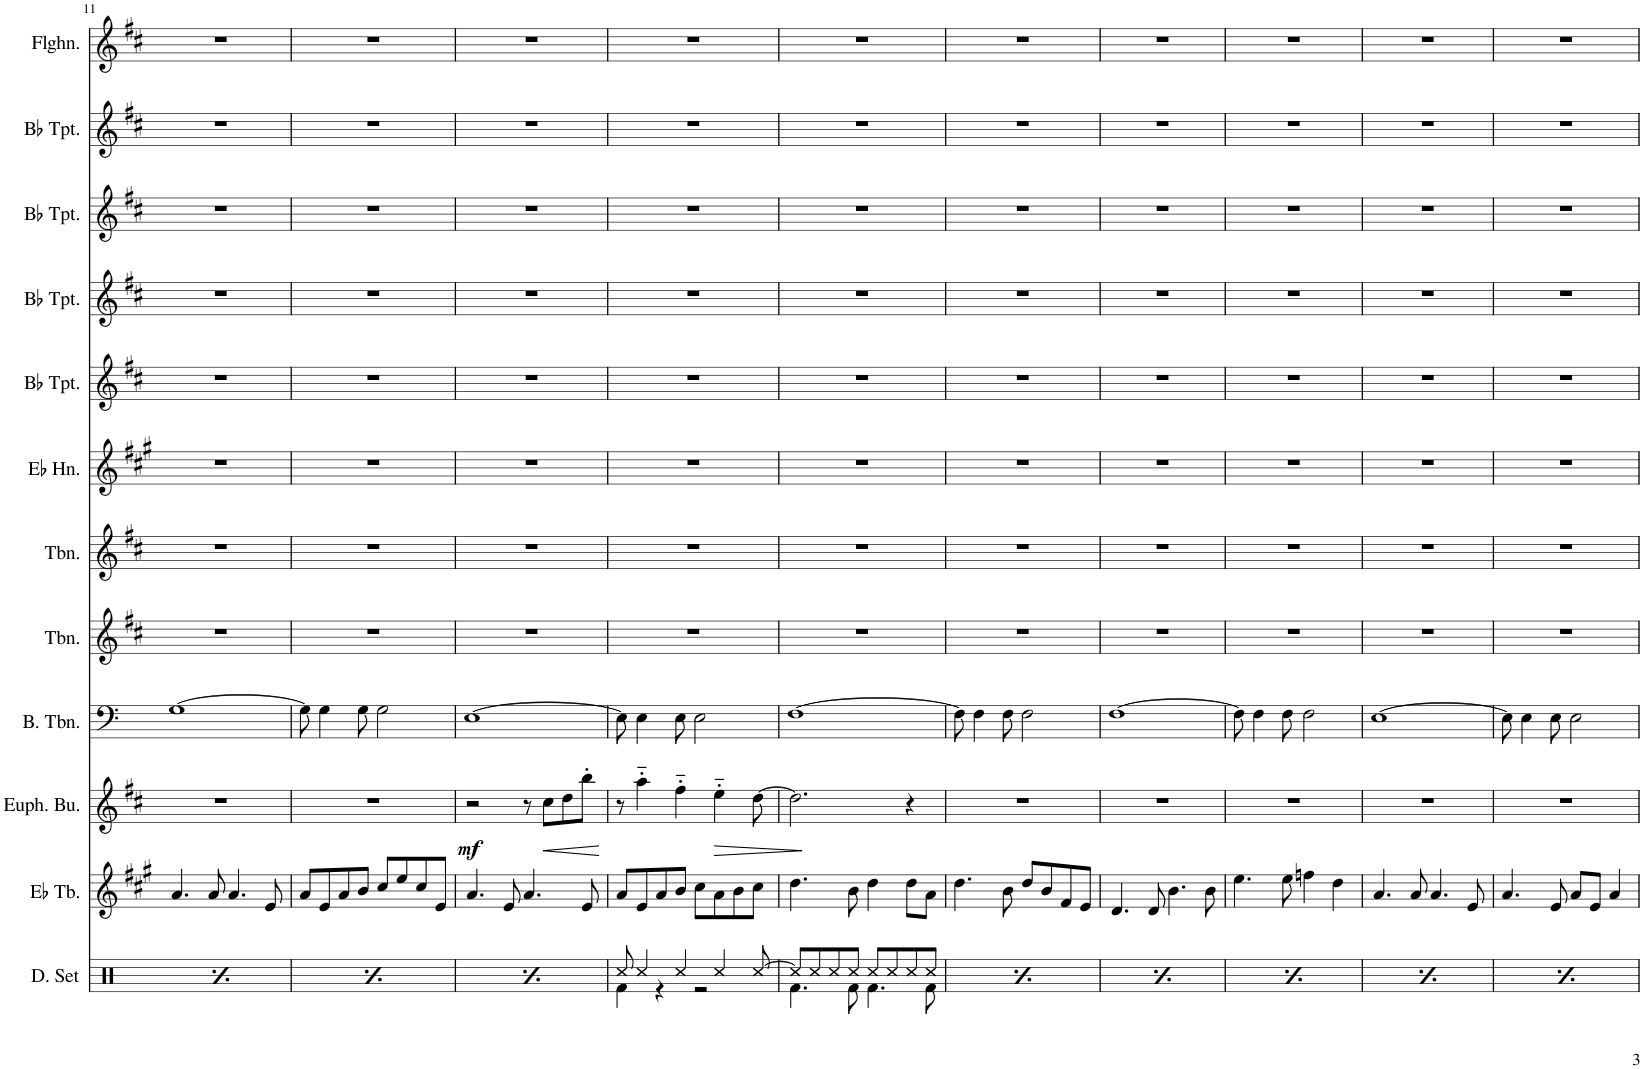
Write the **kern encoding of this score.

**kern	**dynam	**kern	**kern	**dynam	**kern	**kern	**kern	**kern	**kern	**kern	**kern	**kern	**kern
*part12	*part12	*part11	*part10	*part10	*part9	*part8	*part7	*part6	*part5	*part4	*part3	*part2	*part1
*staff12	*staff12	*staff11	*staff10	*staff10	*staff9	*staff8	*staff7	*staff6	*staff5	*staff4	*staff3	*staff2	*staff1
*I"Drumset	*	*I"Eb Tuba	*I"Euphonium	*	*I"Bass Trombone	*I"Trombone	*I"Trombone	*I"Horn in Eb	*I"Bb Trumpet	*I"Bb Trumpet	*I"Bb Trumpet	*I"Bb Trumpet	*I"Flugelhorn
*I'D. Set	*	*I'Eb Tb.	*	*	*I'B. Tbn.	*I'Tbn.	*I'Tbn.	*	*I'Bb Tpt.	*I'Bb Tpt.	*I'Bb Tpt.	*I'Bb Tpt.	*I'Flghn.
!!LO:PB:g=z
*clefX	*	*clefG2	*clefG2	*	*clefF4	*clefG2	*clefG2	*clefG2	*clefG2	*clefG2	*clefG2	*clefG2	*clefG2
*	*	*Trd12c21	*Trd8c14	*	*	*Trd8c14	*Trd8c14	*Trd4c7	*Trd1c2	*Trd1c2	*Trd1c2	*Trd1c2	*Trd1c2
*k[]	*	*k[f#c#g#]	*k[f#c#]	*	*k[]	*k[f#c#]	*k[f#c#]	*k[f#c#g#]	*k[f#c#]	*k[f#c#]	*k[f#c#]	*k[f#c#]	*k[f#c#]
*M4/4	*	*M4/4	*M4/4	*	*M4/4	*M4/4	*M4/4	*M4/4	*M4/4	*M4/4	*M4/4	*M4/4	*M4/4
*met(c)	*	*met(c)	*met(c)	*	*met(c)	*met(c)	*met(c)	*met(c)	*met(c)	*met(c)	*met(c)	*met(c)	*met(c)
=11	=11	=11	=11	=11	=11	=11	=11	=11	=11	=11	=11	=11	=11
*^	*	*	*	*	*	*	*	*	*	*	*	*	*
!	!	!LO:DY:b	!	!	!	!	!	!	!	!	!	!	!	!
8Rdd/L	4.Rf\	p	4.a/	1r	.	[1G	1r	1r	1r	1r	1r	1r	1r	1r
8Rdd/	.	.	.	.	.	.	.	.	.	.	.	.	.	.
8Rdd/	.	.	.	.	.	.	.	.	.	.	.	.	.	.
8Rdd/J	8Rf\	.	8a/	.	.	.	.	.	.	.	.	.	.	.
8Rdd/L	4.Rf\	.	4.a/	.	.	.	.	.	.	.	.	.	.	.
8Rdd/	.	.	.	.	.	.	.	.	.	.	.	.	.	.
8Rdd/	.	.	.	.	.	.	.	.	.	.	.	.	.	.
8Rdd/J	8Rf\	.	8e/	.	.	.	.	.	.	.	.	.	.	.
=12	=12	=12	=12	=12	=12	=12	=12	=12	=12	=12	=12	=12	=12	=12
!	!	!LO:DY:b	!	!	!	!	!	!	!	!	!	!	!	!
8Rdd/L	4.Rf\	p	8a/L	1r	.	8G\]	1r	1r	1r	1r	1r	1r	1r	1r
8Rdd/	.	.	8e/	.	.	4G\	.	.	.	.	.	.	.	.
8Rdd/	.	.	8a/	.	.	.	.	.	.	.	.	.	.	.
8Rdd/J	8Rf\	.	8b/J	.	.	8G\	.	.	.	.	.	.	.	.
8Rdd/L	4.Rf\	.	8cc#/L	.	.	2G\	.	.	.	.	.	.	.	.
8Rdd/	.	.	8ee/	.	.	.	.	.	.	.	.	.	.	.
8Rdd/	.	.	8cc#/	.	.	.	.	.	.	.	.	.	.	.
8Rdd/J	8Rf\	.	8e/J	.	.	.	.	.	.	.	.	.	.	.
=13	=13	=13	=13	=13	=13	=13	=13	=13	=13	=13	=13	=13	=13	=13
!	!	!LO:DY:b	!	!	!LO:DY:b	!	!	!	!	!	!	!	!	!
8Rdd/L	4.Rf\	p	4.a/	2r	mf	[1E	1r	1r	1r	1r	1r	1r	1r	1r
8Rdd/	.	.	.	.	.	.	.	.	.	.	.	.	.	.
8Rdd/	.	.	.	.	.	.	.	.	.	.	.	.	.	.
8Rdd/J	8Rf\	.	8e/	.	.	.	.	.	.	.	.	.	.	.
8Rdd/L	4.Rf\	.	4.a/	8r	.	.	.	.	.	.	.	.	.	.
!	!	!	!	!	!LO:HP:b	!	!	!	!	!	!	!	!	!
8Rdd/	.	.	.	8cc#\L	<	.	.	.	.	.	.	.	.	.
8Rdd/	.	.	.	8dd\	.	.	.	.	.	.	.	.	.	.
8Rdd/J	8Rf\	.	8e/	8bb'\J	.	.	.	.	.	.	.	.	.	.
*v	*v	*	*	*	*	*	*	*	*	*	*	*	*	*
.	.	.	.	[	.	.	.	.	.	.	.	.	.
=14	=14	=14	=14	=14	=14	=14	=14	=14	=14	=14	=14	=14	=14
*^	*	*	*	*	*	*	*	*	*	*	*	*	*
8Rcc/	4Rf\	.	8a/L	8r	.	8E\]	1r	1r	1r	1r	1r	1r	1r	1r
4Rcc/	.	.	8e/	4aa'~\	.	4E\	.	.	.	.	.	.	.	.
.	4r	.	8a/	.	.	.	.	.	.	.	.	.	.	.
4Rcc/	.	.	8b/J	4ff#'~\	.	8E\	.	.	.	.	.	.	.	.
.	2r	.	8cc#\L	.	.	2E\	.	.	.	.	.	.	.	.
!	!	!	!	!	!LO:HP:b	!	!	!	!	!	!	!	!	!
4Rcc/	.	.	8a\	4ee'~\	>	.	.	.	.	.	.	.	.	.
.	.	.	8b\	.	.	.	.	.	.	.	.	.	.	.
[8Rcc/	.	.	8cc#\J	[8dd\	.	.	.	.	.	.	.	.	.	.
*v	*v	*	*	*	*	*	*	*	*	*	*	*	*	*
.	.	.	.	]	.	.	.	.	.	.	.	.	.
=15	=15	=15	=15	=15	=15	=15	=15	=15	=15	=15	=15	=15	=15
*^	*	*	*	*	*	*	*	*	*	*	*	*	*
8Rcc/L]	4.Rf\	.	4.dd\	2.dd\]	.	[1F	1r	1r	1r	1r	1r	1r	1r	1r
8Rcc/	.	.	.	.	.	.	.	.	.	.	.	.	.	.
8Rcc/	.	.	.	.	.	.	.	.	.	.	.	.	.	.
8Rcc/J	8Rf\	.	8b\	.	.	.	.	.	.	.	.	.	.	.
8Rcc/L	4.Rf\	.	4dd\	.	.	.	.	.	.	.	.	.	.	.
8Rcc/	.	.	.	.	.	.	.	.	.	.	.	.	.	.
8Rcc/	.	.	8dd\L	4r	.	.	.	.	.	.	.	.	.	.
8Rcc/J	8Rf\	.	8a\J	.	.	.	.	.	.	.	.	.	.	.
=16	=16	=16	=16	=16	=16	=16	=16	=16	=16	=16	=16	=16	=16	=16
8Rcc/L]	4.Rf\	.	4.dd\	1r	.	8F\]	1r	1r	1r	1r	1r	1r	1r	1r
8Rcc/	.	.	.	.	.	4F\	.	.	.	.	.	.	.	.
8Rcc/	.	.	.	.	.	.	.	.	.	.	.	.	.	.
8Rcc/J	8Rf\	.	8b\	.	.	8F\	.	.	.	.	.	.	.	.
8Rcc/L	4.Rf\	.	8dd/L	.	.	2F\	.	.	.	.	.	.	.	.
8Rcc/	.	.	8b/	.	.	.	.	.	.	.	.	.	.	.
8Rcc/	.	.	8f#/	.	.	.	.	.	.	.	.	.	.	.
8Rcc/J	8Rf\	.	8e/J	.	.	.	.	.	.	.	.	.	.	.
=17	=17	=17	=17	=17	=17	=17	=17	=17	=17	=17	=17	=17	=17	=17
8Rcc/L]	4.Rf\	.	4.d/	1r	.	[1F	1r	1r	1r	1r	1r	1r	1r	1r
8Rcc/	.	.	.	.	.	.	.	.	.	.	.	.	.	.
8Rcc/	.	.	.	.	.	.	.	.	.	.	.	.	.	.
8Rcc/J	8Rf\	.	8d/	.	.	.	.	.	.	.	.	.	.	.
8Rcc/L	4.Rf\	.	4.b\	.	.	.	.	.	.	.	.	.	.	.
8Rcc/	.	.	.	.	.	.	.	.	.	.	.	.	.	.
8Rcc/	.	.	.	.	.	.	.	.	.	.	.	.	.	.
8Rcc/J	8Rf\	.	8b\	.	.	.	.	.	.	.	.	.	.	.
=18	=18	=18	=18	=18	=18	=18	=18	=18	=18	=18	=18	=18	=18	=18
8Rcc/L]	4.Rf\	.	4.ee\	1r	.	8F\]	1r	1r	1r	1r	1r	1r	1r	1r
8Rcc/	.	.	.	.	.	4F\	.	.	.	.	.	.	.	.
8Rcc/	.	.	.	.	.	.	.	.	.	.	.	.	.	.
8Rcc/J	8Rf\	.	8ee\	.	.	8F\	.	.	.	.	.	.	.	.
8Rcc/L	4.Rf\	.	4ffn\	.	.	2F\	.	.	.	.	.	.	.	.
8Rcc/	.	.	.	.	.	.	.	.	.	.	.	.	.	.
8Rcc/	.	.	4dd\	.	.	.	.	.	.	.	.	.	.	.
8Rcc/J	8Rf\	.	.	.	.	.	.	.	.	.	.	.	.	.
=19	=19	=19	=19	=19	=19	=19	=19	=19	=19	=19	=19	=19	=19	=19
8Rcc/L]	4.Rf\	.	4.a/	1r	.	[1E	1r	1r	1r	1r	1r	1r	1r	1r
8Rcc/	.	.	.	.	.	.	.	.	.	.	.	.	.	.
8Rcc/	.	.	.	.	.	.	.	.	.	.	.	.	.	.
8Rcc/J	8Rf\	.	8a/	.	.	.	.	.	.	.	.	.	.	.
8Rcc/L	4.Rf\	.	4.a/	.	.	.	.	.	.	.	.	.	.	.
8Rcc/	.	.	.	.	.	.	.	.	.	.	.	.	.	.
8Rcc/	.	.	.	.	.	.	.	.	.	.	.	.	.	.
8Rcc/J	8Rf\	.	8e/	.	.	.	.	.	.	.	.	.	.	.
=20	=20	=20	=20	=20	=20	=20	=20	=20	=20	=20	=20	=20	=20	=20
8Rcc/L]	4.Rf\	.	4.a/	1r	.	8E\]	1r	1r	1r	1r	1r	1r	1r	1r
8Rcc/	.	.	.	.	.	4E\	.	.	.	.	.	.	.	.
8Rcc/	.	.	.	.	.	.	.	.	.	.	.	.	.	.
8Rcc/J	8Rf\	.	8e/	.	.	8E\	.	.	.	.	.	.	.	.
8Rcc/L	4.Rf\	.	8a/L	.	.	2E\	.	.	.	.	.	.	.	.
8Rcc/	.	.	8e/J	.	.	.	.	.	.	.	.	.	.	.
8Rcc/	.	.	4a/	.	.	.	.	.	.	.	.	.	.	.
8Rcc/J	8Rf\	.	.	.	.	.	.	.	.	.	.	.	.	.
*v	*v	*	*	*	*	*	*	*	*	*	*	*	*	*
=	=	=	=	=	=	=	=	=	=	=	=	=	=
*-	*-	*-	*-	*-	*-	*-	*-	*-	*-	*-	*-	*-	*-
